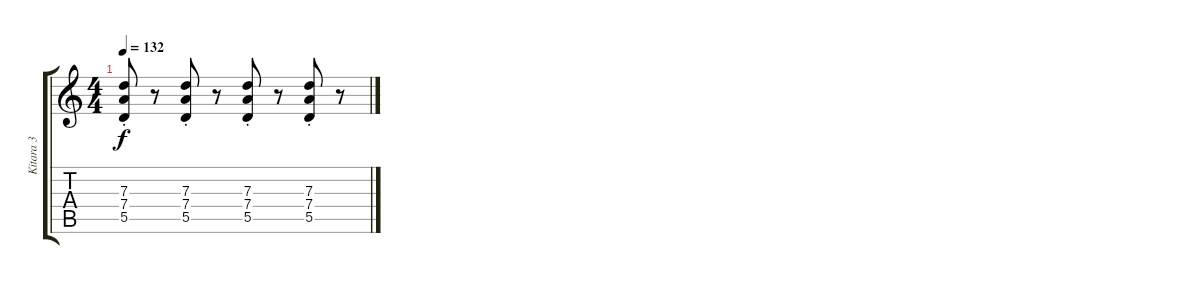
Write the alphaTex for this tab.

\track ("Kitara 3" "Kitara 3") {instrument overdrivenguitar}
\staff {score tabs}
\tuning (E4 B3 G3 D3 A2 E2) {hide}
\ts (4 4)
\tempo 132
\clef g2
\ks c
(7.3{st} 7.4{st} 5.5{st}).8{dy f} r.8 (7.3{st} 7.4{st} 5.5{st}).8 r.8 (7.3{st} 7.4{st} 5.5{st}).8 r.8 (7.3{st} 7.4{st} 5.5{st}).8 r.8
